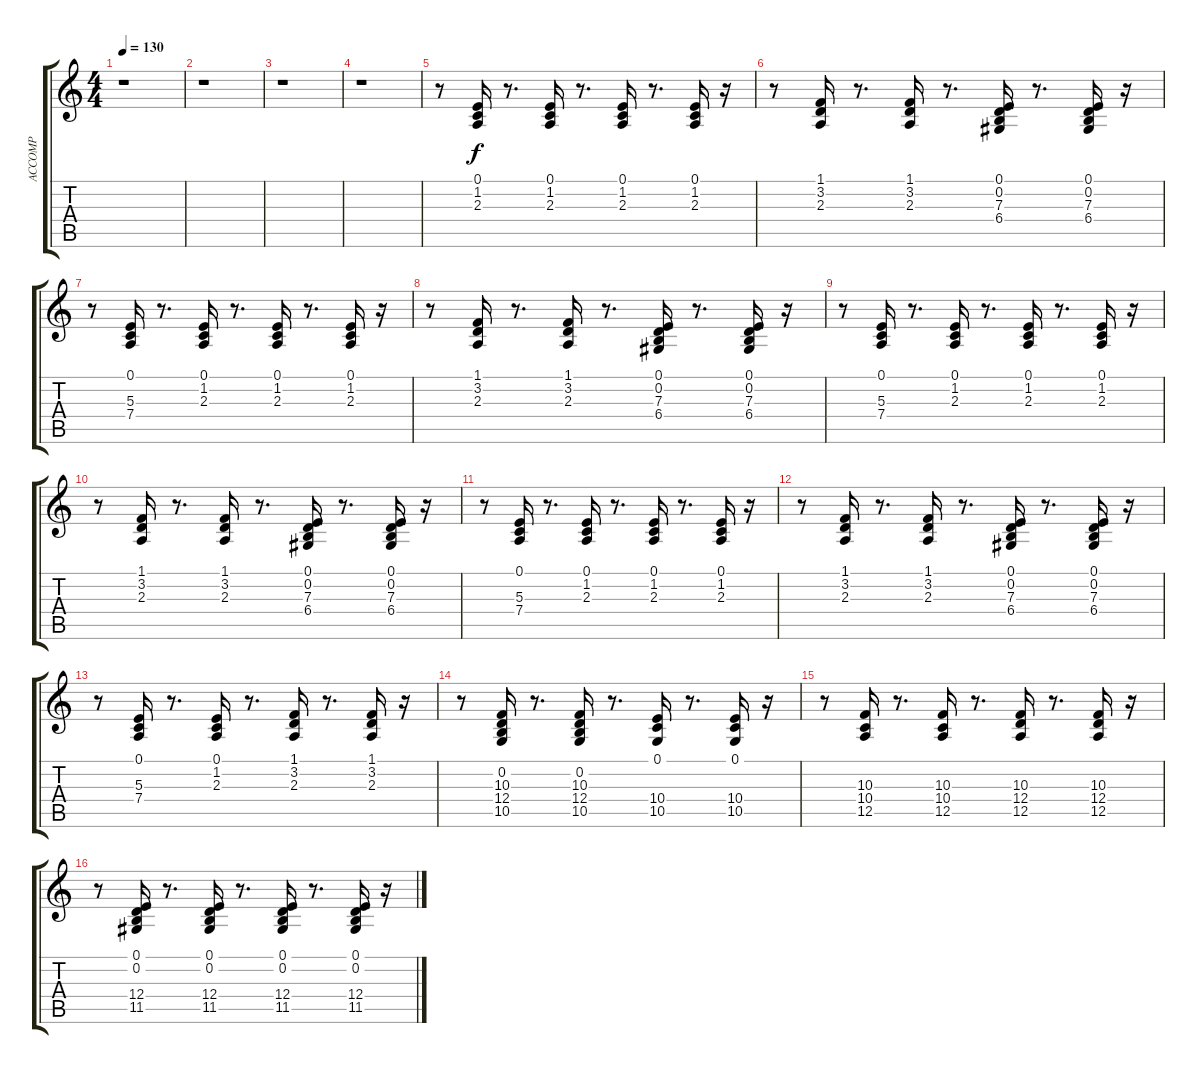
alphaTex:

\track ("ACCOMP" "ACCOMP") {instrument electricpiano2}
\staff {score tabs}
\tuning (E4 B3 G3 D3 A2 E2) {hide}
\ts (4 4)
\tempo 130
\clef g2
\ks c
r.1{dy f instrument electricpiano2} |
r.1 |
r.1 |
r.1 |
r.8 (0.1 1.2 2.3).16 r.8{d} (0.1 1.2 2.3).16 r.8{d} (0.1 1.2 2.3).16 r.8{d} (0.1 1.2 2.3).16 r.16 |
r.8 (1.1 3.2 2.3).16 r.8{d} (1.1 3.2 2.3).16 r.8{d} (0.1 0.2 7.3 6.4).16 r.8{d} (0.1 0.2 7.3 6.4).16 r.16 |
r.8 (0.1 5.3 7.4).16 r.8{d} (0.1 1.2 2.3).16 r.8{d} (0.1 1.2 2.3).16 r.8{d} (0.1 1.2 2.3).16 r.16 |
r.8 (1.1 3.2 2.3).16 r.8{d} (1.1 3.2 2.3).16 r.8{d} (0.1 0.2 7.3 6.4).16 r.8{d} (0.1 0.2 7.3 6.4).16 r.16 |
r.8 (0.1 5.3 7.4).16 r.8{d} (0.1 1.2 2.3).16 r.8{d} (0.1 1.2 2.3).16 r.8{d} (0.1 1.2 2.3).16 r.16 |
r.8 (1.1 3.2 2.3).16 r.8{d} (1.1 3.2 2.3).16 r.8{d} (0.1 0.2 7.3 6.4).16 r.8{d} (0.1 0.2 7.3 6.4).16 r.16 |
r.8 (0.1 5.3 7.4).16 r.8{d} (0.1 1.2 2.3).16 r.8{d} (0.1 1.2 2.3).16 r.8{d} (0.1 1.2 2.3).16 r.16 |
r.8 (1.1 3.2 2.3).16 r.8{d} (1.1 3.2 2.3).16 r.8{d} (0.1 0.2 7.3 6.4).16 r.8{d} (0.1 0.2 7.3 6.4).16 r.16 |
r.8 (0.1 5.3 7.4).16 r.8{d} (0.1 1.2 2.3).16 r.8{d} (1.1 3.2 2.3).16 r.8{d} (1.1 3.2 2.3).16 r.16 |
r.8 (0.2 10.3 12.4 10.5).16 r.8{d} (0.2 10.3 12.4 10.5).16 r.8{d} (0.1 10.4 10.5).16 r.8{d} (0.1 10.4 10.5).16 r.16 |
r.8 (10.3 10.4 12.5).16 r.8{d} (10.3 10.4 12.5).16 r.8{d} (10.3 12.4 12.5).16 r.8{d} (10.3 12.4 12.5).16 r.16 |
r.8 (0.1 0.2 12.4 11.5).16 r.8{d} (0.1 0.2 12.4 11.5).16 r.8{d} (0.1 0.2 12.4 11.5).16 r.8{d} (0.1 0.2 12.4 11.5).16 r.16
